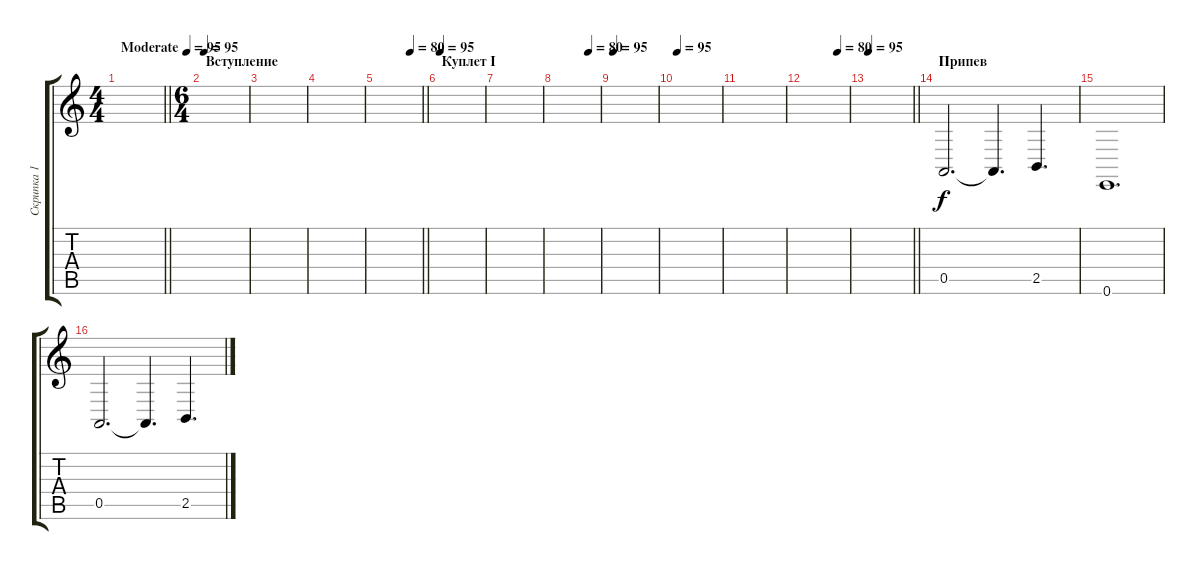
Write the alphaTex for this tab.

\track ("Скрипка 1" "Скрипка 1") {instrument stringensemble1}
\staff {score tabs}
\tuning (E4 B3 G3 D3 A2 E2) {hide}
\ts (4 4)
\tempo (95 "Moderate")
\clef g2
\barLineRight lightlight
\ks c
|
\ts (6 4)
\section ("" "Вступление")
\tempo 95
|
|
|
\tempo (80 0.75)
\barLineRight lightlight
|
\section ("" "Куплет I")
\tempo 95
|
|
\tempo (80 0.75)
|
\tempo 95
|
\tempo 95
|
|
\tempo (80 0.75)
|
\tempo 95
\barLineRight lightlight
|
\section ("" "Припев")
0.5.2{d} 0.5{t}.4{d} 2.5.4{d} |
0.6.1{d} |
0.5.2{d} 0.5{t}.4{d} 2.5.4{d}
